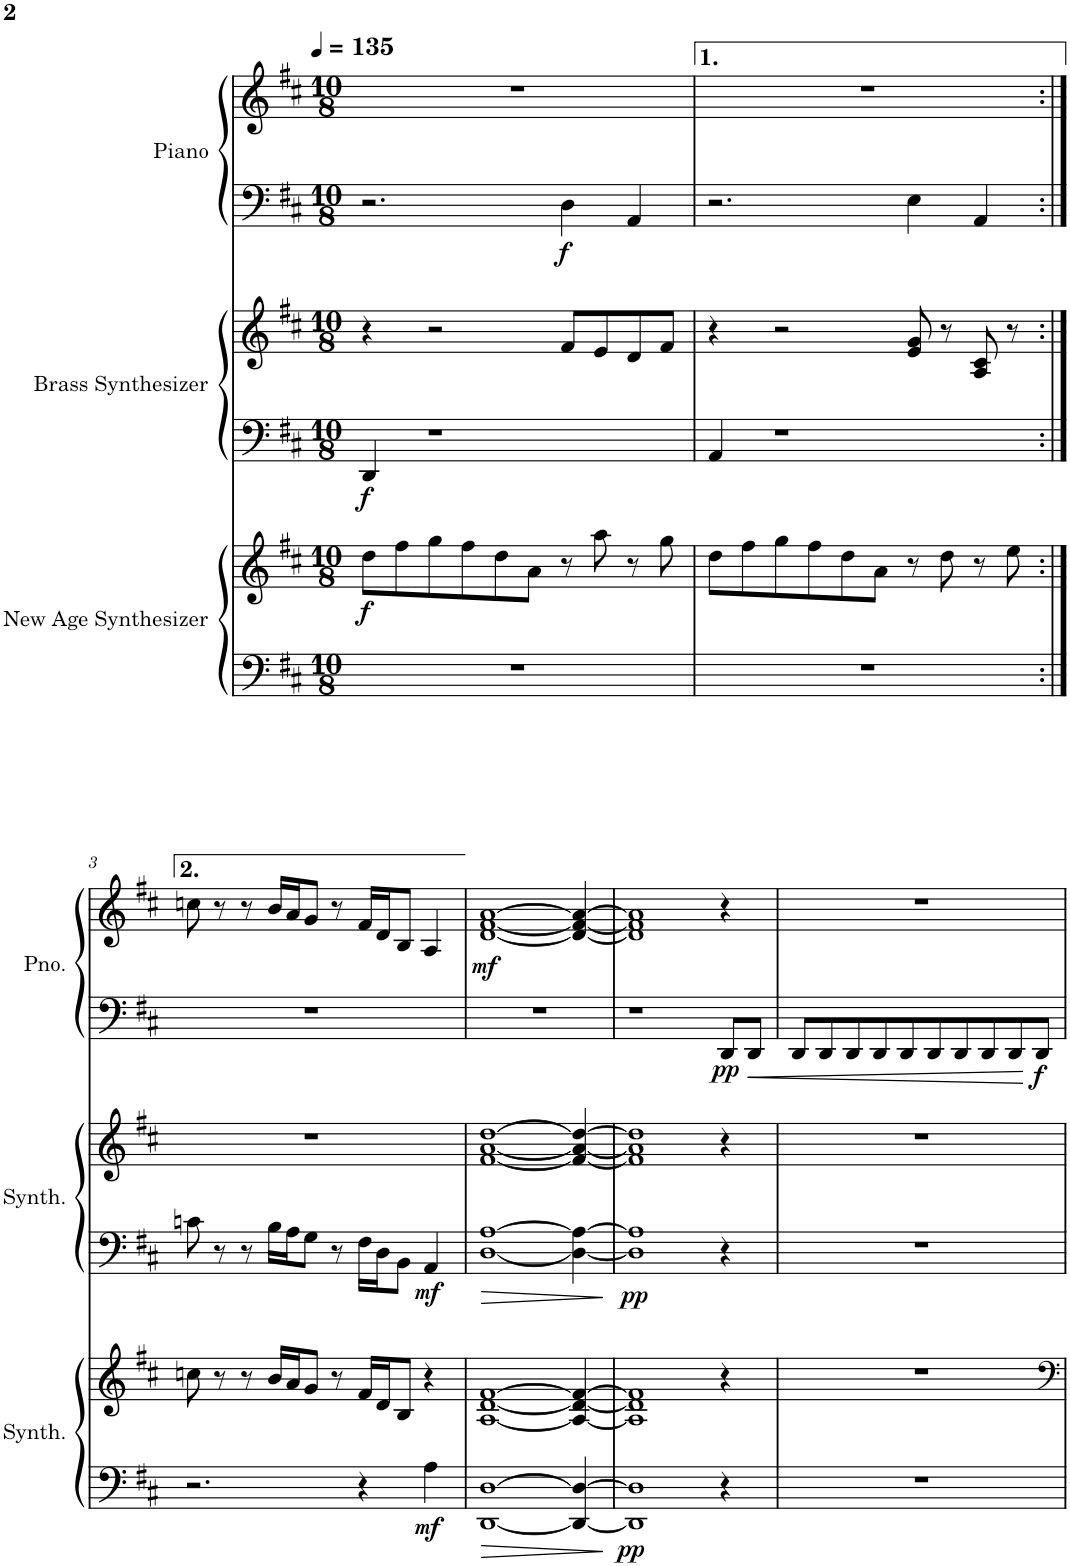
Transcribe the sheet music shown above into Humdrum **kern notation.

**kern	**kern	**dynam	**kern	**kern	**dynam	**kern	**kern	**dynam
*part3	*part3	*part3	*part2	*part2	*part2	*part1	*part1	*part1
*staff6	*staff5	*staff5/6	*staff4	*staff3	*staff3/4	*staff2	*staff1	*staff1/2
*I"New Age Synthesizer	*	*	*I"Brass Synthesizer	*	*	*I"Piano	*	*
*I'Synth.	*	*	*I'Synth.	*	*	*I'Pno.	*	*
*clefF4	*clefG2	*	*clefF4	*clefG2	*	*clefF4	*clefG2	*
*k[f#c#]	*k[f#c#]	*	*k[f#c#]	*k[f#c#]	*	*k[f#c#]	*k[f#c#]	*
*M10/8	*M10/8	*	*M10/8	*M10/8	*	*M10/8	*M10/8	*
*MM135	*MM135	*	*MM135	*MM135	*	*MM135	*MM135	*
=1	=1	=1	=1	=1	=1	=1	=1	=1
!	!	!LO:DY:b	!	!	!LO:DY:b=2	!	!	!
4%5r	8dd\L	f	4DD/	4r	f	2.r	4%5r	.
.	8ff#\	.	.	.	.	.	.	.
.	8gg\	.	1r	2r	.	.	.	.
.	8ff#\	.	.	.	.	.	.	.
.	8dd\	.	.	.	.	.	.	.
.	8a\J	.	.	.	.	.	.	.
!	!	!	!	!	!	!	!	!LO:DY:b=2
.	8r	.	.	8f#/L	.	4D\	.	f
.	8aa\	.	.	8e/	.	.	.	.
.	8r	.	.	8d/	.	4AA/	.	.
.	8gg\	.	.	8f#/J	.	.	.	.
=2	=2	=2	=2	=2	=2	=2	=2	=2
4%5r	8dd\L	.	4AA/	4r	.	2.r	4%5r	.
.	8ff#\	.	.	.	.	.	.	.
.	8gg\	.	1r	2r	.	.	.	.
.	8ff#\	.	.	.	.	.	.	.
.	8dd\	.	.	.	.	.	.	.
.	8a\J	.	.	.	.	.	.	.
.	8r	.	.	8e/ 8g/	.	4E\	.	.
.	8dd\	.	.	8r	.	.	.	.
.	8r	.	.	8A/ 8c#/	.	4AA/	.	.
.	8ee\	.	.	8r	.	.	.	.
!!LO:LB:g=z
=3:|!	=3:|!	=3:|!	=3:|!	=3:|!	=3:|!	=3:|!	=3:|!	=3:|!
2.r	8ccn\	.	8cn\	4%5r	.	4%5r	8ccn\	.
.	8r	.	8r	.	.	.	8r	.
.	8r	.	8r	.	.	.	8r	.
.	16b/LL	.	16B\LL	.	.	.	16b/LL	.
.	16a/J	.	16A\J	.	.	.	16a/J	.
.	8g/J	.	8G\J	.	.	.	8g/J	.
.	8r	.	8r	.	.	.	8r	.
4r	16f#/LL	.	16F#\LL	.	.	.	16f#/LL	.
.	16d/J	.	16D\J	.	.	.	16d/J	.
.	8B/J	.	8BB\J	.	.	.	8B/J	.
!	!	!LO:DY:b=2	!	!	!LO:DY:b=2	!	!	!
4A\	4r	mf	4AA/	.	mf	.	4A/	.
=4	=4	=4	=4	=4	=4	=4	=4	=4
!	!	!	!	!	!	!	!	!LO:DY:b
[1DD [1D	[1A [1d [1f#	.	[1D [1A	[1f# [1a [1dd	.	4%5r	[1d [1f# [1a	mf
4DD/_ 4D/_	4A/_ 4d/_ 4f#/_	.	4D\_ 4A\_	4f#/_ 4a/_ 4dd/_	.	.	4d/_ 4f#/_ 4a/_	.
=5	=5	=5	=5	=5	=5	=5	=5	=5
!	!	!LO:DY:b=2	!	!	!LO:DY:b=2	!	!	!
1DD] 1D]	1A] 1d] 1f#]	pp	1D] 1A]	1f#] 1a] 1dd]	pp	1r	1d] 1f#] 1a]	.
!	!	!	!	!	!	!	!	!LO:DY:b=2
4r	4r	.	4r	4r	.	8DD/L	4r	pp
.	.	.	.	.	.	8DD/J	.	.
=6	=6	=6	=6	=6	=6	=6	=6	=6
4%5r	4%5r	.	4%5r	4%5r	.	8DD/L	4%5r	.
.	.	.	.	.	.	8DD/	.	.
.	.	.	.	.	.	8DD/	.	.
.	.	.	.	.	.	8DD/	.	.
.	.	.	.	.	.	8DD/	.	.
.	.	.	.	.	.	8DD/	.	.
.	.	.	.	.	.	8DD/	.	.
.	.	.	.	.	.	8DD/	.	.
.	.	.	.	.	.	8DD/	.	.
!	!	!	!	!	!	!	!	!LO:DY:b=2
.	.	.	.	.	.	8DD/J	.	f
=	=	=	=	=	=	=	=	=
*-	*-	*-	*-	*-	*-	*-	*-	*-
